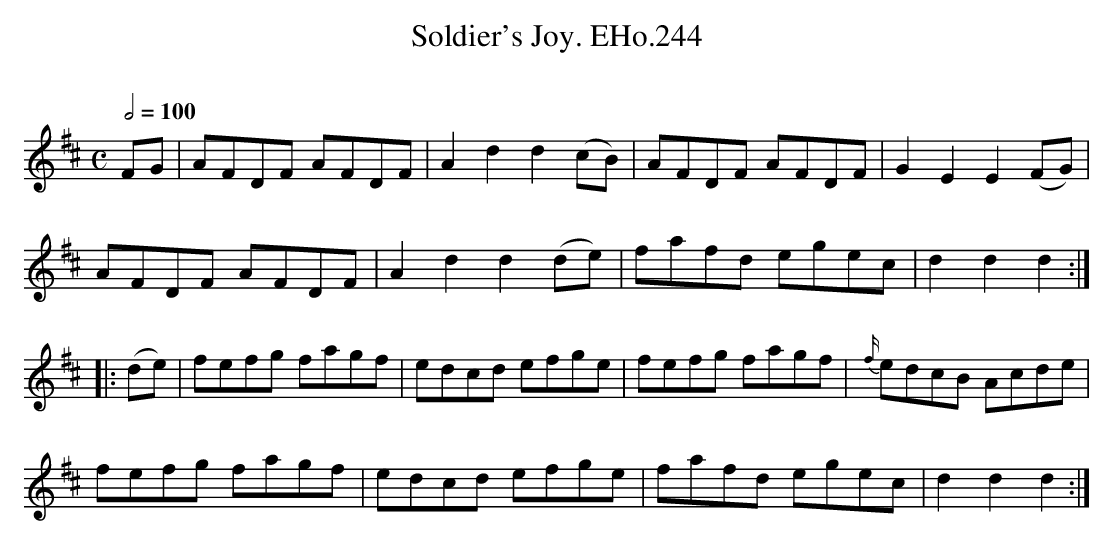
X:1
T:Soldier's Joy. EHo.244
M:C
L:1/8
Q:1/2=100
O:
K:D
FG | AFDF AFDF | A2d2d2 (cB) | AFDF AFDF | G2E2E2(FG) |
AFDF AFDF | A2d2d2(de) | fafd egec | d2d2d2 :|
|: (de) | fefg fagf | edcd efge | fefg fagf | {f/}edcB Acde |
fefg fagf | edcd efge | fafd egec | d2d2d2 :|
